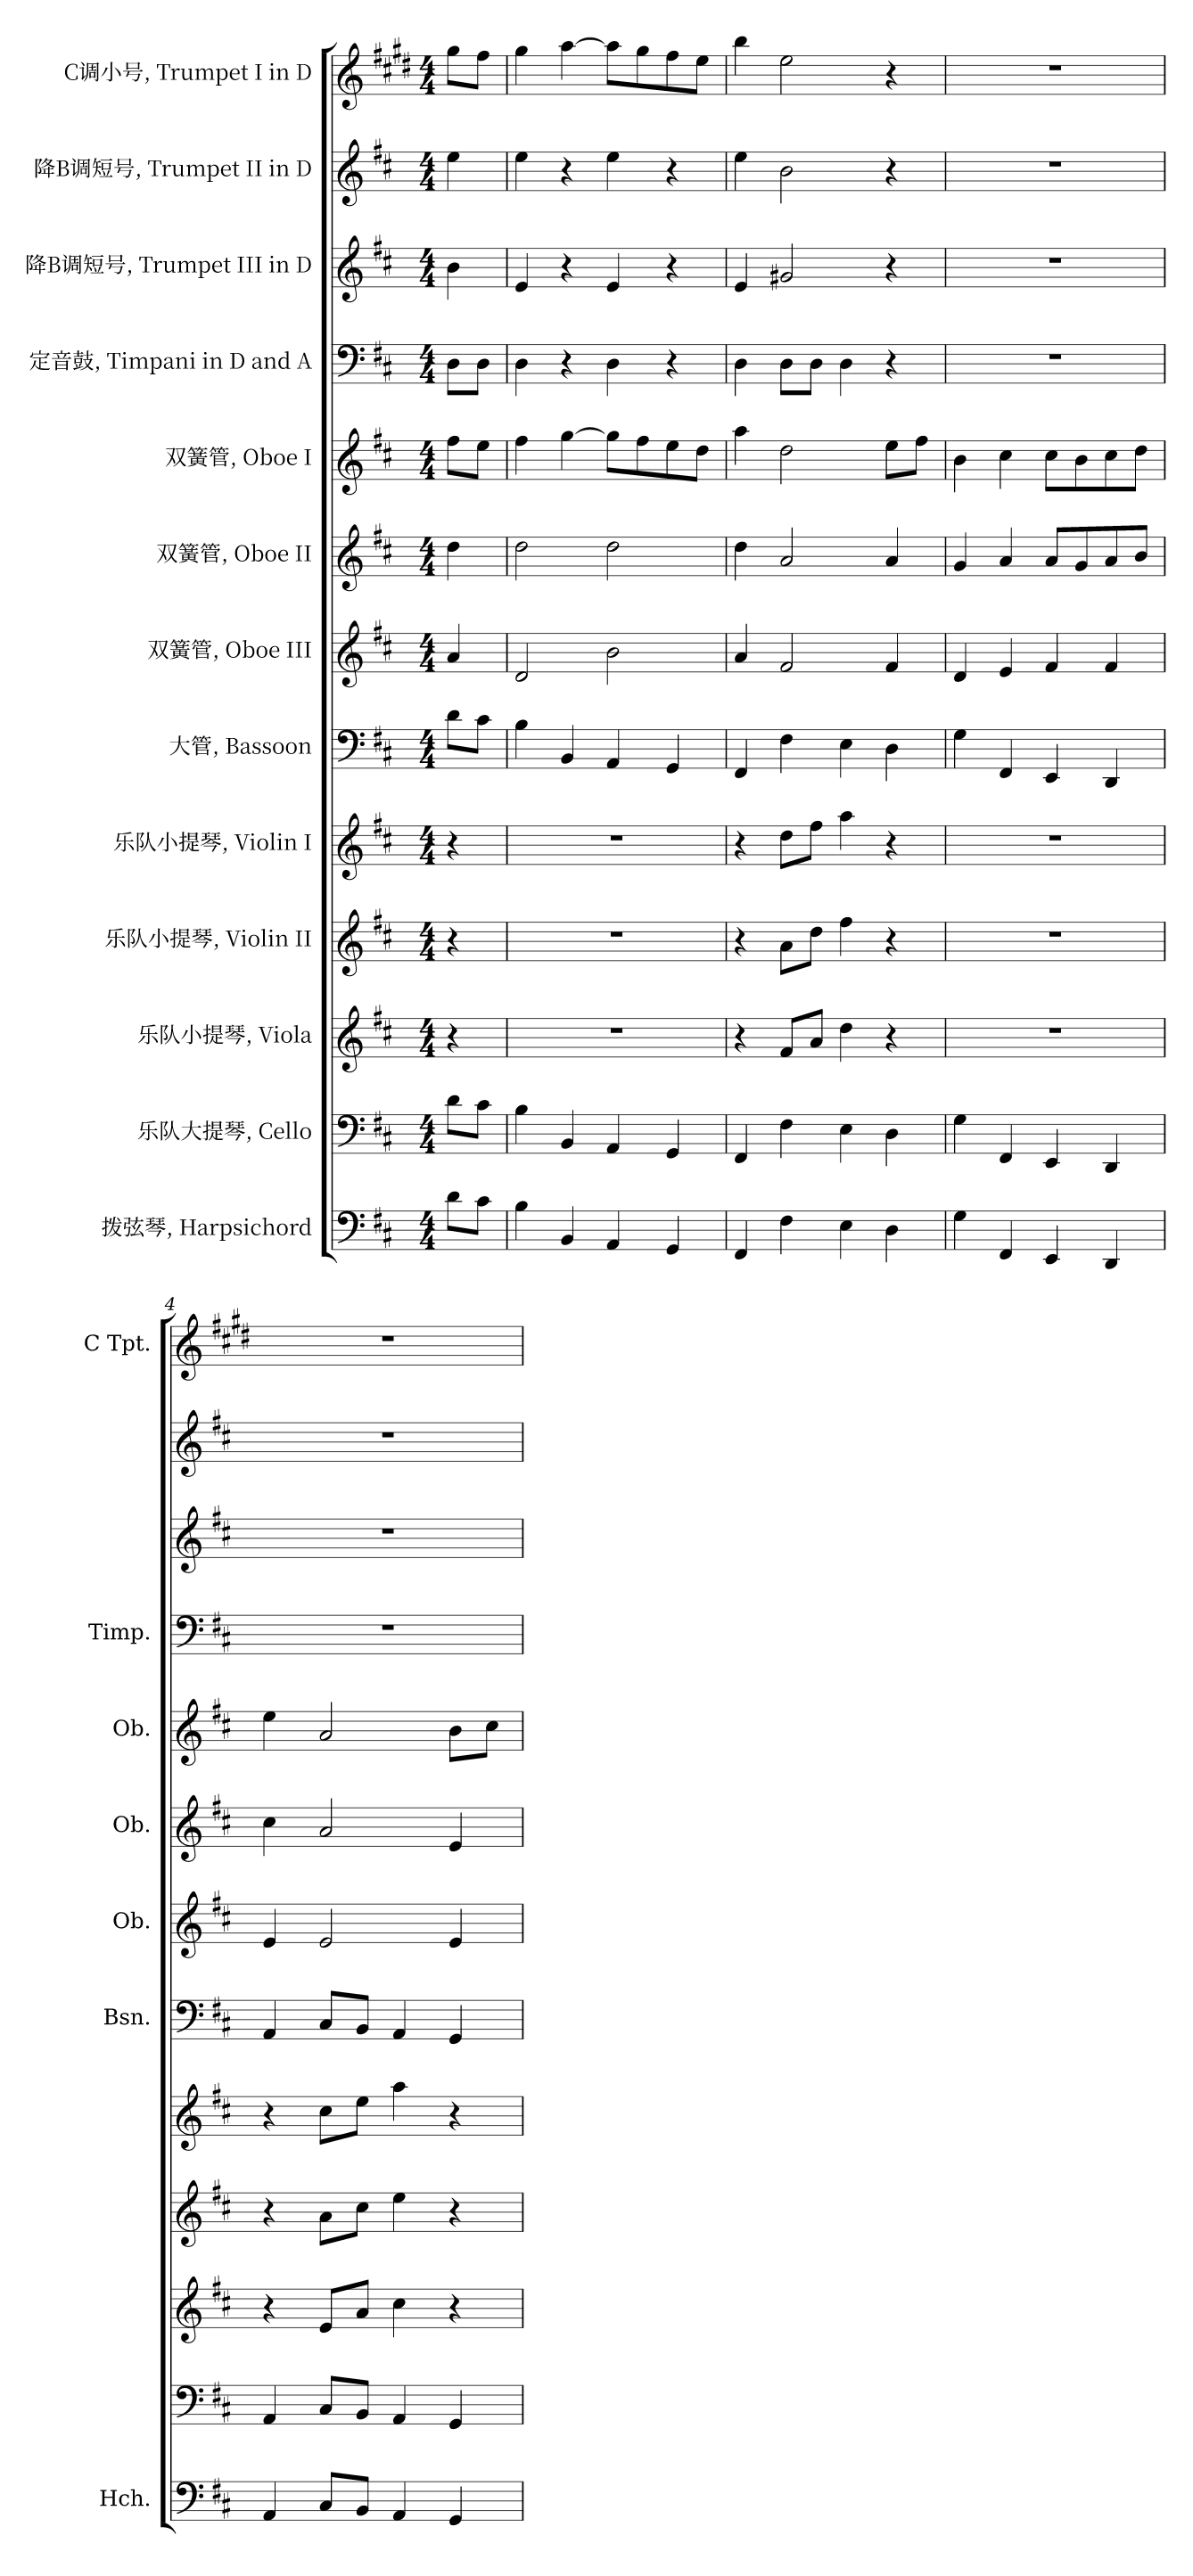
**kern	**kern	**kern	**kern	**kern	**kern	**kern	**kern	**kern	**kern	**kern	**kern	**kern
*part13	*part12	*part11	*part10	*part9	*part8	*part7	*part6	*part5	*part4	*part3	*part2	*part1
*staff13	*staff12	*staff11	*staff10	*staff9	*staff8	*staff7	*staff6	*staff5	*staff4	*staff3	*staff2	*staff1
*I"拨弦琴, Harpsichord	*I"乐队大提琴, Cello	*I"乐队小提琴, Viola	*I"乐队小提琴, Violin II	*I"乐队小提琴, Violin I	*I"大管, Bassoon	*I"双簧管, Oboe III	*I"双簧管, Oboe II	*I"双簧管, Oboe I	*I"定音鼓, Timpani in D and A	*I"降B调短号, Trumpet III in D	*I"降B调短号, Trumpet II in D	*I"C调小号, Trumpet I in D
*I'Hch.	*	*	*	*	*I'Bsn.	*I'Ob.	*I'Ob.	*I'Ob.	*I'Timp.	*	*	*I'C Tpt.
*clefF4	*clefF4	*clefG2	*clefG2	*clefG2	*clefF4	*clefG2	*clefG2	*clefG2	*clefF4	*clefG2	*clefG2	*clefG2
*	*	*	*	*	*	*	*	*	*	*ITrd1c2	*ITrd1c2	*ITrd1c2
*k[f#c#]	*k[f#c#]	*k[f#c#]	*k[f#c#]	*k[f#c#]	*k[f#c#]	*k[f#c#]	*k[f#c#]	*k[f#c#]	*k[f#c#]	*k[]	*k[]	*k[f#c#]
*M4/4	*M4/4	*M4/4	*M4/4	*M4/4	*M4/4	*M4/4	*M4/4	*M4/4	*M4/4	*M4/4	*M4/4	*M4/4
*MM168	*MM168	*MM168	*MM168	*MM168	*MM168	*MM168	*MM168	*MM168	*MM168	*MM168	*MM168	*MM168
=	=	=	=	=	=	=	=	=	=	=	=	=
8d\L	8d\L	4r	4r	4r	8d\L	4a/	4dd\	8ff#\L	8D\L	4a\	4dd\	8ff#\L
8c#\J	8c#\J	.	.	.	8c#\J	.	.	8ee\J	8D\J	.	.	8ee\J
=1	=1	=1	=1	=1	=1	=1	=1	=1	=1	=1	=1	=1
4B\	4B\	1r	1r	1r	4B\	2d/	2dd\	4ff#\	4D\	4d/	4dd\	4ff#\
4BB/	4BB/	.	.	.	4BB/	.	.	[4gg\	4r	4r	4r	[4gg\
4AA/	4AA/	.	.	.	4AA/	2b\	2dd\	8gg\L]	4D\	4d/	4dd\	8gg\L]
.	.	.	.	.	.	.	.	8ff#\	.	.	.	8ff#\
4GG/	4GG/	.	.	.	4GG/	.	.	8ee\	4r	4r	4r	8ee\
.	.	.	.	.	.	.	.	8dd\J	.	.	.	8dd\J
=2	=2	=2	=2	=2	=2	=2	=2	=2	=2	=2	=2	=2
4FF#/	4FF#/	4r	4r	4r	4FF#/	4a/	4dd\	4aa\	4D\	4d/	4dd\	4aa\
4F#\	4F#\	8f#/L	8a\L	8dd\L	4F#\	2f#/	2a/	2dd\	8D\L	2f#X/	2a\	2dd\
.	.	8a/J	8dd\J	8ff#\J	.	.	.	.	8D\J	.	.	.
4E\	4E\	4dd\	4ff#\	4aa\	4E\	.	.	.	4D\	.	.	.
4D\	4D\	4r	4r	4r	4D\	4f#/	4a/	8ee\L	4r	4r	4r	4r
.	.	.	.	.	.	.	.	8ff#\J	.	.	.	.
=3	=3	=3	=3	=3	=3	=3	=3	=3	=3	=3	=3	=3
4G\	4G\	1r	1r	1r	4G\	4d/	4g/	4b\	1r	1r	1r	1r
4FF#/	4FF#/	.	.	.	4FF#/	4e/	4a/	4cc#\	.	.	.	.
4EE/	4EE/	.	.	.	4EE/	4f#/	8a/L	8cc#\L	.	.	.	.
.	.	.	.	.	.	.	8g/	8b\	.	.	.	.
4DD/	4DD/	.	.	.	4DD/	4f#/	8a/	8cc#\	.	.	.	.
.	.	.	.	.	.	.	8b/J	8dd\J	.	.	.	.
!!LO:PB:g=z
=4	=4	=4	=4	=4	=4	=4	=4	=4	=4	=4	=4	=4
4AA/	4AA/	4r	4r	4r	4AA/	4e/	4cc#\	4ee\	1r	1r	1r	1r
8C#/L	8C#/L	8e/L	8a\L	8cc#\L	8C#/L	2e/	2a/	2a/	.	.	.	.
8BB/J	8BB/J	8a/J	8cc#\J	8ee\J	8BB/J	.	.	.	.	.	.	.
4AA/	4AA/	4cc#\	4ee\	4aa\	4AA/	.	.	.	.	.	.	.
4GG/	4GG/	4r	4r	4r	4GG/	4e/	4e/	8b\L	.	.	.	.
.	.	.	.	.	.	.	.	8cc#\J	.	.	.	.
=	=	=	=	=	=	=	=	=	=	=	=	=
*-	*-	*-	*-	*-	*-	*-	*-	*-	*-	*-	*-	*-
